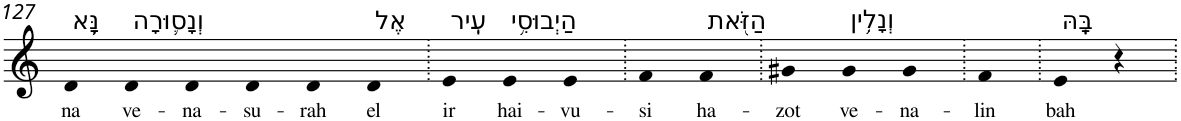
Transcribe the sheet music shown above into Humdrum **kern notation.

**kern	**text
*part1	*part1
*staff1	*staff1
*I"Piano	*
*I'Pno	*
!!LO:PB:g=z
*clefG2	*
*k[]	*
=127	=127
!LO:TX:a:t=נָּ֛א	!
!	!LO:LY:b
4d	na
!LO:TX:a:t=וְנָס֛וּרָה	!
!	!LO:LY:b
4d	ve-
!	!LO:LY:b
4d	-na-
!	!LO:LY:b
4d	-su-
!	!LO:LY:b
4d	-rah
!LO:TX:a:t=אֶל	!
!	!LO:LY:b
4d	el
=128.	=128.
!LO:TX:a:t=עִֽיר	!
!	!LO:LY:b
4e	ir
!LO:TX:a:t=הַיְבוּסִ֥י	!
!	!LO:LY:b
4e	hai-
!	!LO:LY:b
4e	-vu-
=129.	=129.
!	!LO:LY:b
4f	-si
!LO:TX:a:t=הַזֹּ֖את	!
!	!LO:LY:b
4f	ha-
=130.	=130.
!	!LO:LY:b
4g#X	-zot
!LO:TX:a:t=וְנָלִ֥ין	!
!	!LO:LY:b
4g#	ve-
!	!LO:LY:b
4g#	-na-
=131.	=131.
!	!LO:LY:b
4f	-lin
=132.	=132.
!LO:TX:a:t=בָּֽהּ	!
!	!LO:LY:b
4e	bah
4r	.
=.	=.
*-	*-
